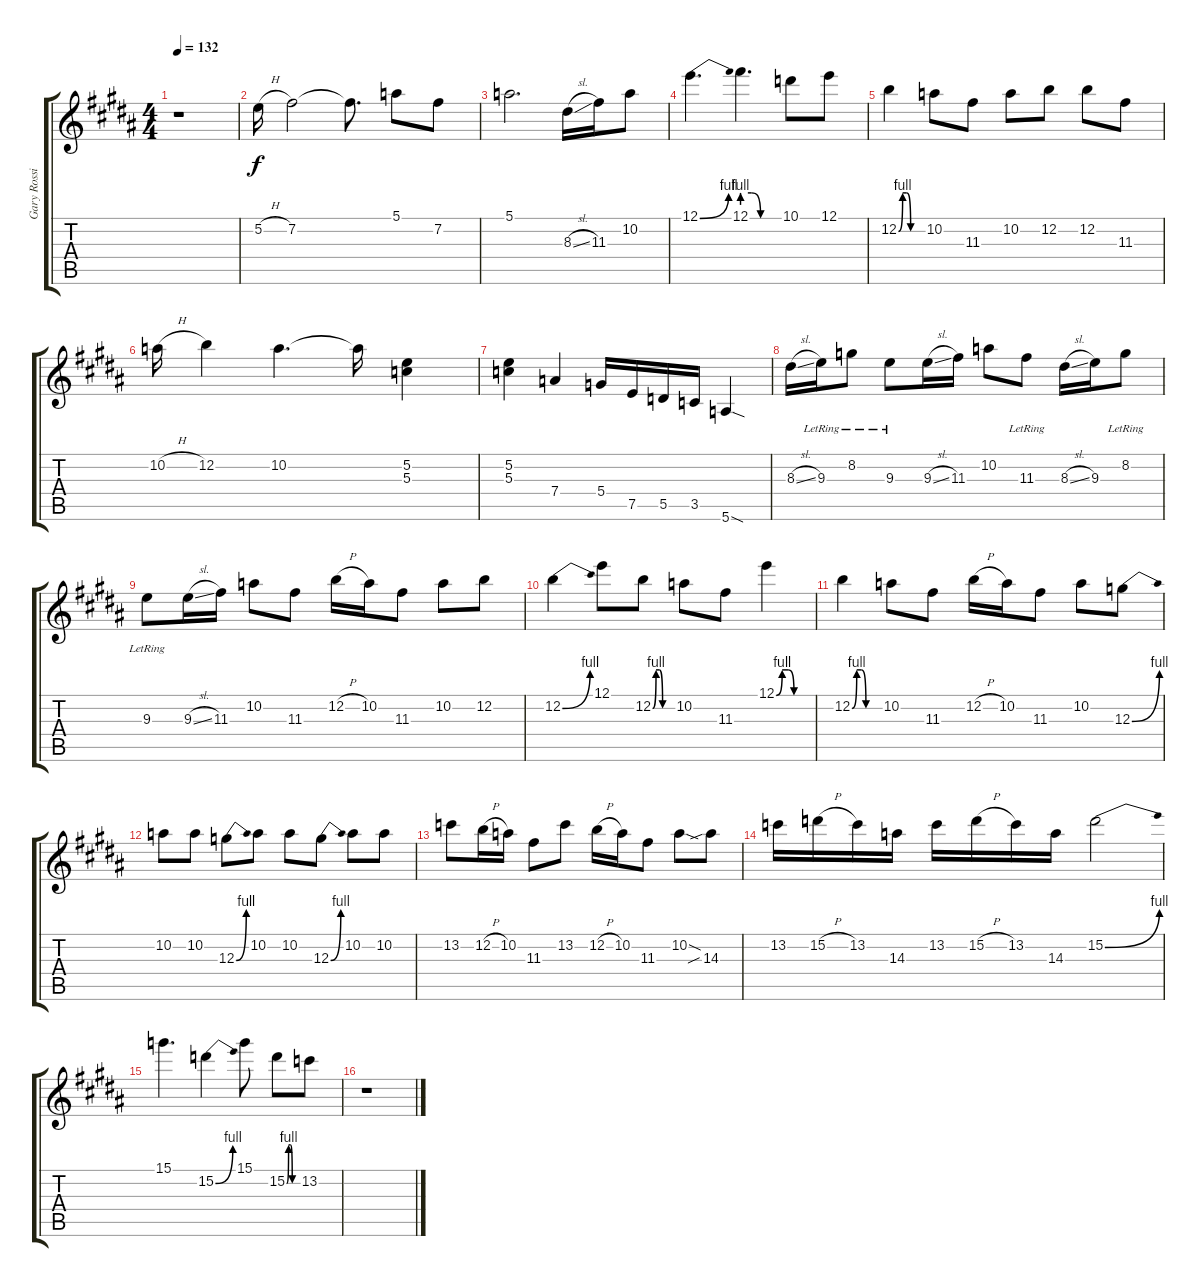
\track ("Gary Rossington Guitar Solos" "Gary Rossi") {instrument overdrivenguitar}
\staff {score tabs}
\tuning (E4 B3 G3 D3 A2 E2) {hide}
\ts (4 4)
\tempo 132
\clef g2
\ks b
r.1{dy f} |
5.2{h}.16{volume 13 balance 0 instrument overdrivenguitar} 7.2.2 7.2{t}.8{d} 5.1.8 7.2.8 |
5.1.2{d} 8.3{sl}.16 11.3.16 10.2.8 |
12.1{be (bend 0 0 60 4)}.4{d} 12.1{be (custom 0 4 15 4 30 0 60 0)}.4{d} 10.1.8 12.1.8 |
12.2{be (custom 0 0 10 4 20 4 30 0 60 0)}.4 10.2.8 11.3.8 10.2.8 12.2.8 12.2.8 11.3.8 |
10.2{h}.16 12.2.4 10.2.4{d} 10.2{t}.16 (5.2 5.3).4{volume 9} |
(5.2 5.3).4 7.4.4 5.4.16 7.5.16 5.5.16 3.5.16 5.6{sod}.4 |
8.3{sl}.16 9.3{lr}.16 8.2{lr}.8 9.3{lr}.8 9.3{sl}.16 11.3.16 10.2.8 11.3{lr}.8 8.3{sl}.16 9.3.16 8.2{lr}.8 |
9.3{lr}.8 9.3{sl}.16 11.3.16 10.2.8 11.3.8 12.2{h}.16 10.2.16 11.3.8 10.2.8 12.2.8 |
12.2{be (bend 0 0 60 4)}.4 12.1.8 12.2{be (custom 0 0 10 4 20 4 30 0 60 0)}.8 10.2.8 11.3.8 12.1{be (custom 0 0 10 4 20 4 30 0 60 0)}.4 |
12.2{be (custom 0 0 10 4 20 4 30 0 60 0)}.4 10.2.8 11.3.8 12.2{h}.16 10.2.16 11.3.8 10.2.8 12.3{be (bend 0 0 60 4)}.8 |
10.2.8 10.2.8 12.3{be (bend 0 0 60 4)}.8 10.2.8 10.2.8 12.3{be (bend 0 0 60 4)}.8 10.2.8 10.2.8 |
13.2.8 12.2{h}.16 10.2.16 11.3.8 13.2.8 12.2{h}.16 10.2.16 11.3.8 10.2{sod}.8 14.3{sib}.8 |
13.2.16 15.2{h}.16 13.2.16 14.3.16 13.2.16 15.2{h}.16 13.2.16 14.3.16 15.2{be (bend 0 0 60 4)}.2 |
15.1.4{d} 15.2{be (bend 0 0 60 4)}.4 15.1.8 15.2{be (custom 0 0 10 4 20 4 30 0 60 0)}.8 13.2.8 |
r.1
